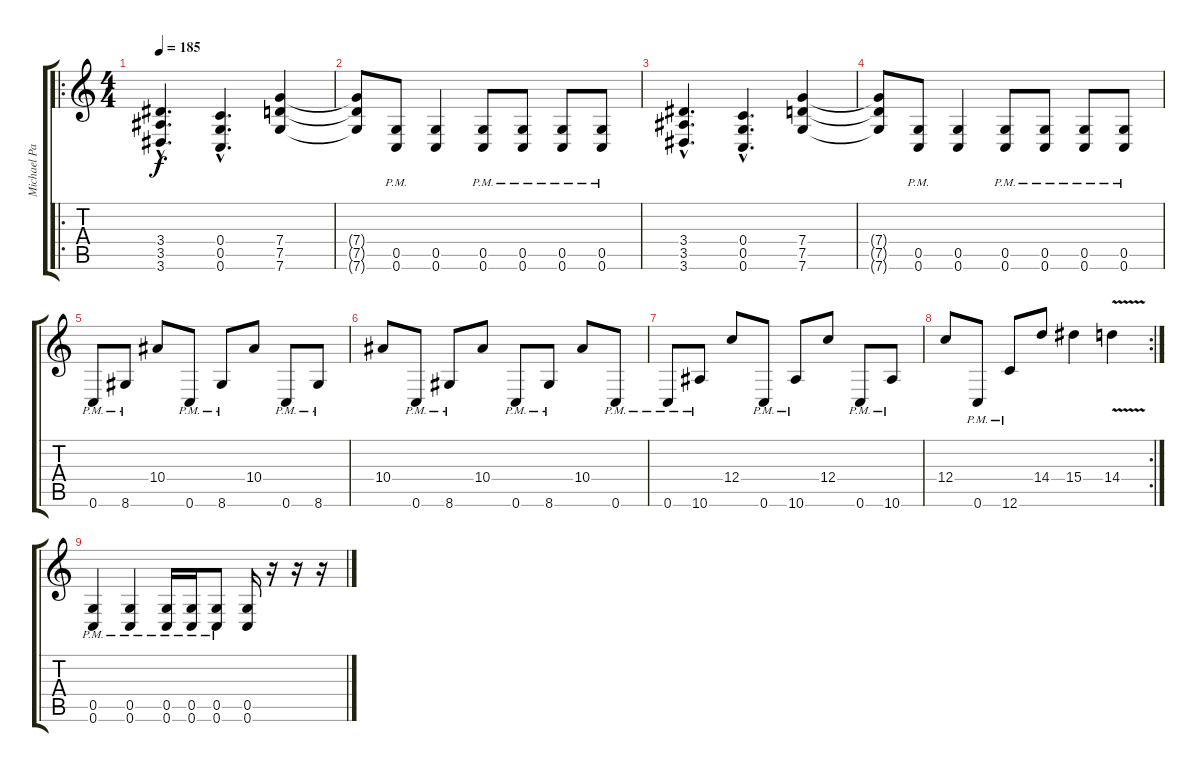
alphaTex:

\track ("Michael Padget" "Michael Pa") {instrument distortionguitar}
\staff {score tabs}
\tuning (D4 A3 F3 C3 G2 C2) {hide}
\ro
\ts (4 4)
\tempo 185
\clef g2
\ks c
(3.4{hac} 3.5{hac} 3.6{hac}).4{d dy f} (0.4{hac} 0.5{hac} 0.6{hac}).4{d} (7.4 7.5 7.6).4 |
(7.4{t} 7.5{t} 7.6{t}).8 (0.5{pm} 0.6{pm}).8 (0.5 0.6).4 (0.5{pm} 0.6{pm}).8 (0.5{pm} 0.6{pm}).8 (0.5{pm} 0.6{pm}).8 (0.5{pm} 0.6{pm}).8 |
(3.4{hac} 3.5{hac} 3.6{hac}).4{d} (0.4{hac} 0.5{hac} 0.6{hac}).4{d} (7.4 7.5 7.6).4 |
(7.4{t} 7.5{t} 7.6{t}).8 (0.5{pm} 0.6{pm}).8 (0.5 0.6).4 (0.5{pm} 0.6{pm}).8 (0.5{pm} 0.6{pm}).8 (0.5{pm} 0.6{pm}).8 (0.5{pm} 0.6{pm}).8 |
0.6{pm}.8 8.6{pm}.8 10.4.8 0.6{pm}.8 8.6{pm}.8 10.4.8 0.6{pm}.8 8.6{pm}.8 |
10.4.8 0.6{pm}.8 8.6{pm}.8 10.4.8 0.6{pm}.8 8.6{pm}.8 10.4.8 0.6{pm}.8 |
0.6{pm}.8 10.6{pm}.8 12.4.8 0.6{pm}.8 10.6{pm}.8 12.4.8 0.6{pm}.8 10.6{pm}.8 |
\rc 2
12.4.8 0.6{pm}.8 12.6{pm}.8 14.4.8 15.4.4 14.4{v}.4 |
(0.5{pm} 0.6{pm}).4 (0.5{pm} 0.6{pm}).4 (0.5{pm} 0.6{pm}).16 (0.5{pm} 0.6{pm}).16 (0.5{pm} 0.6{pm}).8 (0.5 0.6).16 r.16 r.16 r.16
